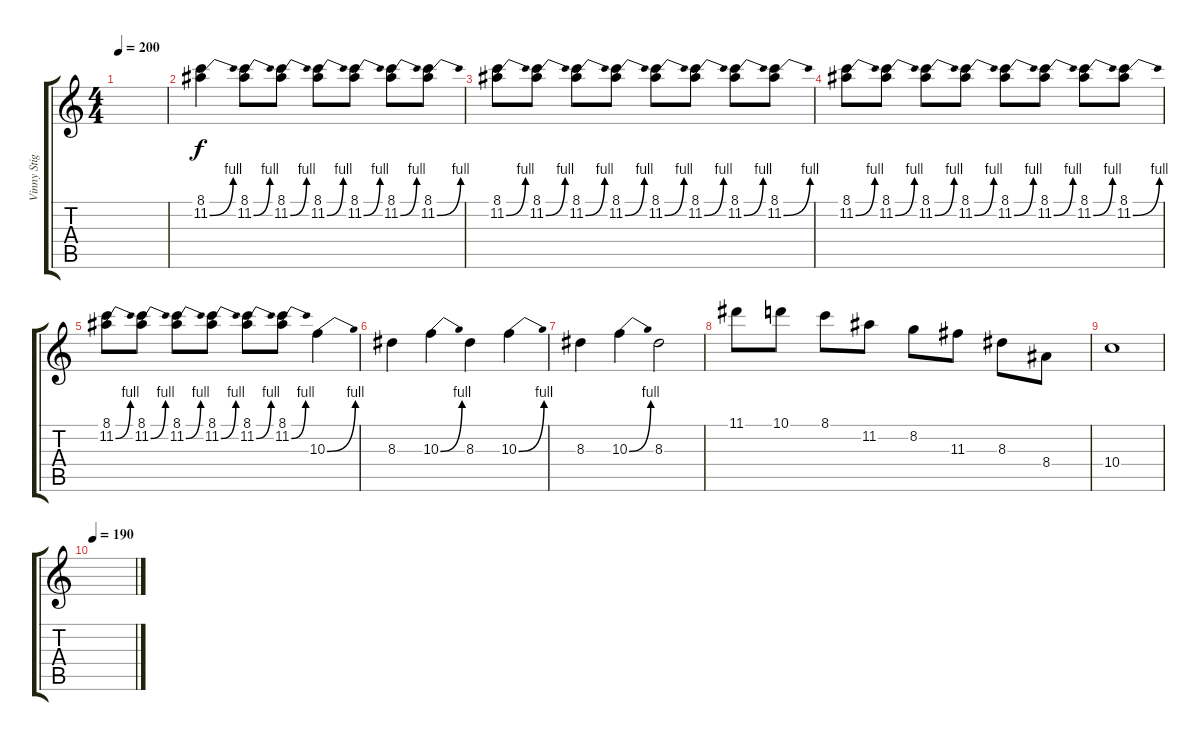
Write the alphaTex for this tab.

\track ("Vinny Stigma Solo" "Vinny Stig") {instrument distortionguitar}
\staff {score tabs}
\tuning (E4 B3 G3 D3 A2 E2) {hide}
\ts (4 4)
\tempo 200
\clef g2
\ks c
|
(8.1 11.2{be (bend 0 0 60 4)}).4 (8.1 11.2{be (bend 0 0 60 4)}).8 (8.1 11.2{be (bend 0 0 60 4)}).8 (8.1 11.2{be (bend 0 0 60 4)}).8 (8.1 11.2{be (bend 0 0 60 4)}).8 (8.1 11.2{be (bend 0 0 60 4)}).8 (8.1 11.2{be (bend 0 0 60 4)}).8 |
(8.1 11.2{be (bend 0 0 60 4)}).8 (8.1 11.2{be (bend 0 0 60 4)}).8 (8.1 11.2{be (bend 0 0 60 4)}).8 (8.1 11.2{be (bend 0 0 60 4)}).8 (8.1 11.2{be (bend 0 0 60 4)}).8 (8.1 11.2{be (bend 0 0 60 4)}).8 (8.1 11.2{be (bend 0 0 60 4)}).8 (8.1 11.2{be (bend 0 0 60 4)}).8 |
(8.1 11.2{be (bend 0 0 60 4)}).8 (8.1 11.2{be (bend 0 0 60 4)}).8 (8.1 11.2{be (bend 0 0 60 4)}).8 (8.1 11.2{be (bend 0 0 60 4)}).8 (8.1 11.2{be (bend 0 0 60 4)}).8 (8.1 11.2{be (bend 0 0 60 4)}).8 (8.1 11.2{be (bend 0 0 60 4)}).8 (8.1 11.2{be (bend 0 0 60 4)}).8 |
(8.1 11.2{be (bend 0 0 60 4)}).8 (8.1 11.2{be (bend 0 0 60 4)}).8 (8.1 11.2{be (bend 0 0 60 4)}).8 (8.1 11.2{be (bend 0 0 60 4)}).8 (8.1 11.2{be (bend 0 0 60 4)}).8 (8.1 11.2{be (bend 0 0 60 4)}).8 10.3{be (bend 0 0 60 4)}.4 |
8.3.4 10.3{be (bend 0 0 60 4)}.4 8.3.4 10.3{be (bend 0 0 60 4)}.4 |
8.3.4 10.3{be (bend 0 0 60 4)}.4 8.3.2 |
11.1.8 10.1.8 8.1.8 11.2.8 8.2.8 11.3.8 8.3.8 8.4.8 |
10.4.1 |
\tempo 190
